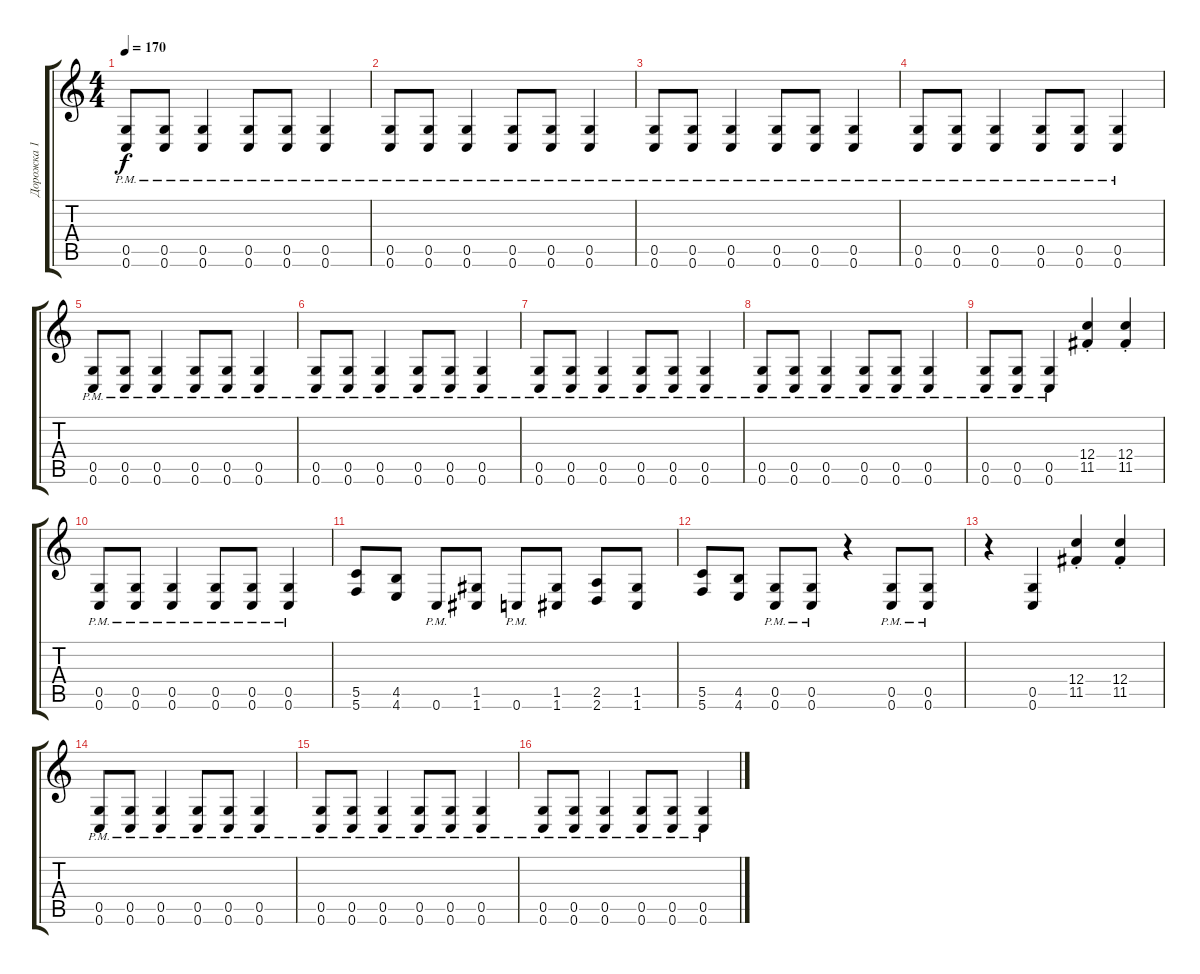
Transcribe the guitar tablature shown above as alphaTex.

\track ("Дорожка 1" "Дорожка 1") {instrument distortionguitar}
\staff {score tabs}
\tuning (D4 A3 F3 C3 G2 C2) {hide}
\ts (4 4)
\tempo 170
\clef g2
\ks c
(0.5{pm} 0.6{pm}).8{dy f} (0.5{pm} 0.6{pm}).8 (0.5{pm} 0.6{pm}).4 (0.5{pm} 0.6{pm}).8 (0.5{pm} 0.6{pm}).8 (0.5{pm} 0.6{pm}).4 |
(0.5{pm} 0.6{pm}).8 (0.5{pm} 0.6{pm}).8 (0.5{pm} 0.6{pm}).4 (0.5{pm} 0.6{pm}).8 (0.5{pm} 0.6{pm}).8 (0.5{pm} 0.6{pm}).4 |
(0.5{pm} 0.6{pm}).8 (0.5{pm} 0.6{pm}).8 (0.5{pm} 0.6{pm}).4 (0.5{pm} 0.6{pm}).8 (0.5{pm} 0.6{pm}).8 (0.5{pm} 0.6{pm}).4 |
(0.5{pm} 0.6{pm}).8 (0.5{pm} 0.6{pm}).8 (0.5{pm} 0.6{pm}).4 (0.5{pm} 0.6{pm}).8 (0.5{pm} 0.6{pm}).8 (0.5{pm} 0.6{pm}).4 |
(0.5{pm} 0.6{pm}).8 (0.5{pm} 0.6{pm}).8 (0.5{pm} 0.6{pm}).4 (0.5{pm} 0.6{pm}).8 (0.5{pm} 0.6{pm}).8 (0.5{pm} 0.6{pm}).4 |
(0.5{pm} 0.6{pm}).8 (0.5{pm} 0.6{pm}).8 (0.5{pm} 0.6{pm}).4 (0.5{pm} 0.6{pm}).8 (0.5{pm} 0.6{pm}).8 (0.5{pm} 0.6{pm}).4 |
(0.5{pm} 0.6{pm}).8 (0.5{pm} 0.6{pm}).8 (0.5{pm} 0.6{pm}).4 (0.5{pm} 0.6{pm}).8 (0.5{pm} 0.6{pm}).8 (0.5{pm} 0.6{pm}).4 |
(0.5{pm} 0.6{pm}).8 (0.5{pm} 0.6{pm}).8 (0.5{pm} 0.6{pm}).4 (0.5{pm} 0.6{pm}).8 (0.5{pm} 0.6{pm}).8 (0.5{pm} 0.6{pm}).4 |
(0.5{pm} 0.6{pm}).8 (0.5{pm} 0.6{pm}).8 (0.5{pm} 0.6{pm}).4 (12.4{st} 11.5{st}).4 (12.4{st} 11.5{st}).4 |
(0.5{pm} 0.6{pm}).8 (0.5{pm} 0.6{pm}).8 (0.5{pm} 0.6{pm}).4 (0.5{pm} 0.6{pm}).8 (0.5{pm} 0.6{pm}).8 (0.5{pm} 0.6{pm}).4 |
(5.5 5.6).8 (4.5 4.6).8 0.6{pm}.8 (1.5 1.6).8 0.6{pm}.8 (1.5 1.6).8 (2.5 2.6).8 (1.5 1.6).8 |
(5.5 5.6).8 (4.5 4.6).8 (0.5{pm} 0.6{pm}).8 (0.5{pm} 0.6{pm}).8 r.4 (0.5{pm} 0.6{pm}).8 (0.5{pm} 0.6{pm}).8 |
r.4 (0.5 0.6).4 (12.4{st} 11.5{st}).4 (12.4{st} 11.5{st}).4 |
(0.5{pm} 0.6{pm}).8 (0.5{pm} 0.6{pm}).8 (0.5{pm} 0.6{pm}).4 (0.5{pm} 0.6{pm}).8 (0.5{pm} 0.6{pm}).8 (0.5{pm} 0.6{pm}).4 |
(0.5{pm} 0.6{pm}).8 (0.5{pm} 0.6{pm}).8 (0.5{pm} 0.6{pm}).4 (0.5{pm} 0.6{pm}).8 (0.5{pm} 0.6{pm}).8 (0.5{pm} 0.6{pm}).4 |
(0.5{pm} 0.6{pm}).8 (0.5{pm} 0.6{pm}).8 (0.5{pm} 0.6{pm}).4 (0.5{pm} 0.6{pm}).8 (0.5{pm} 0.6{pm}).8 (0.5{pm} 0.6{pm}).4
